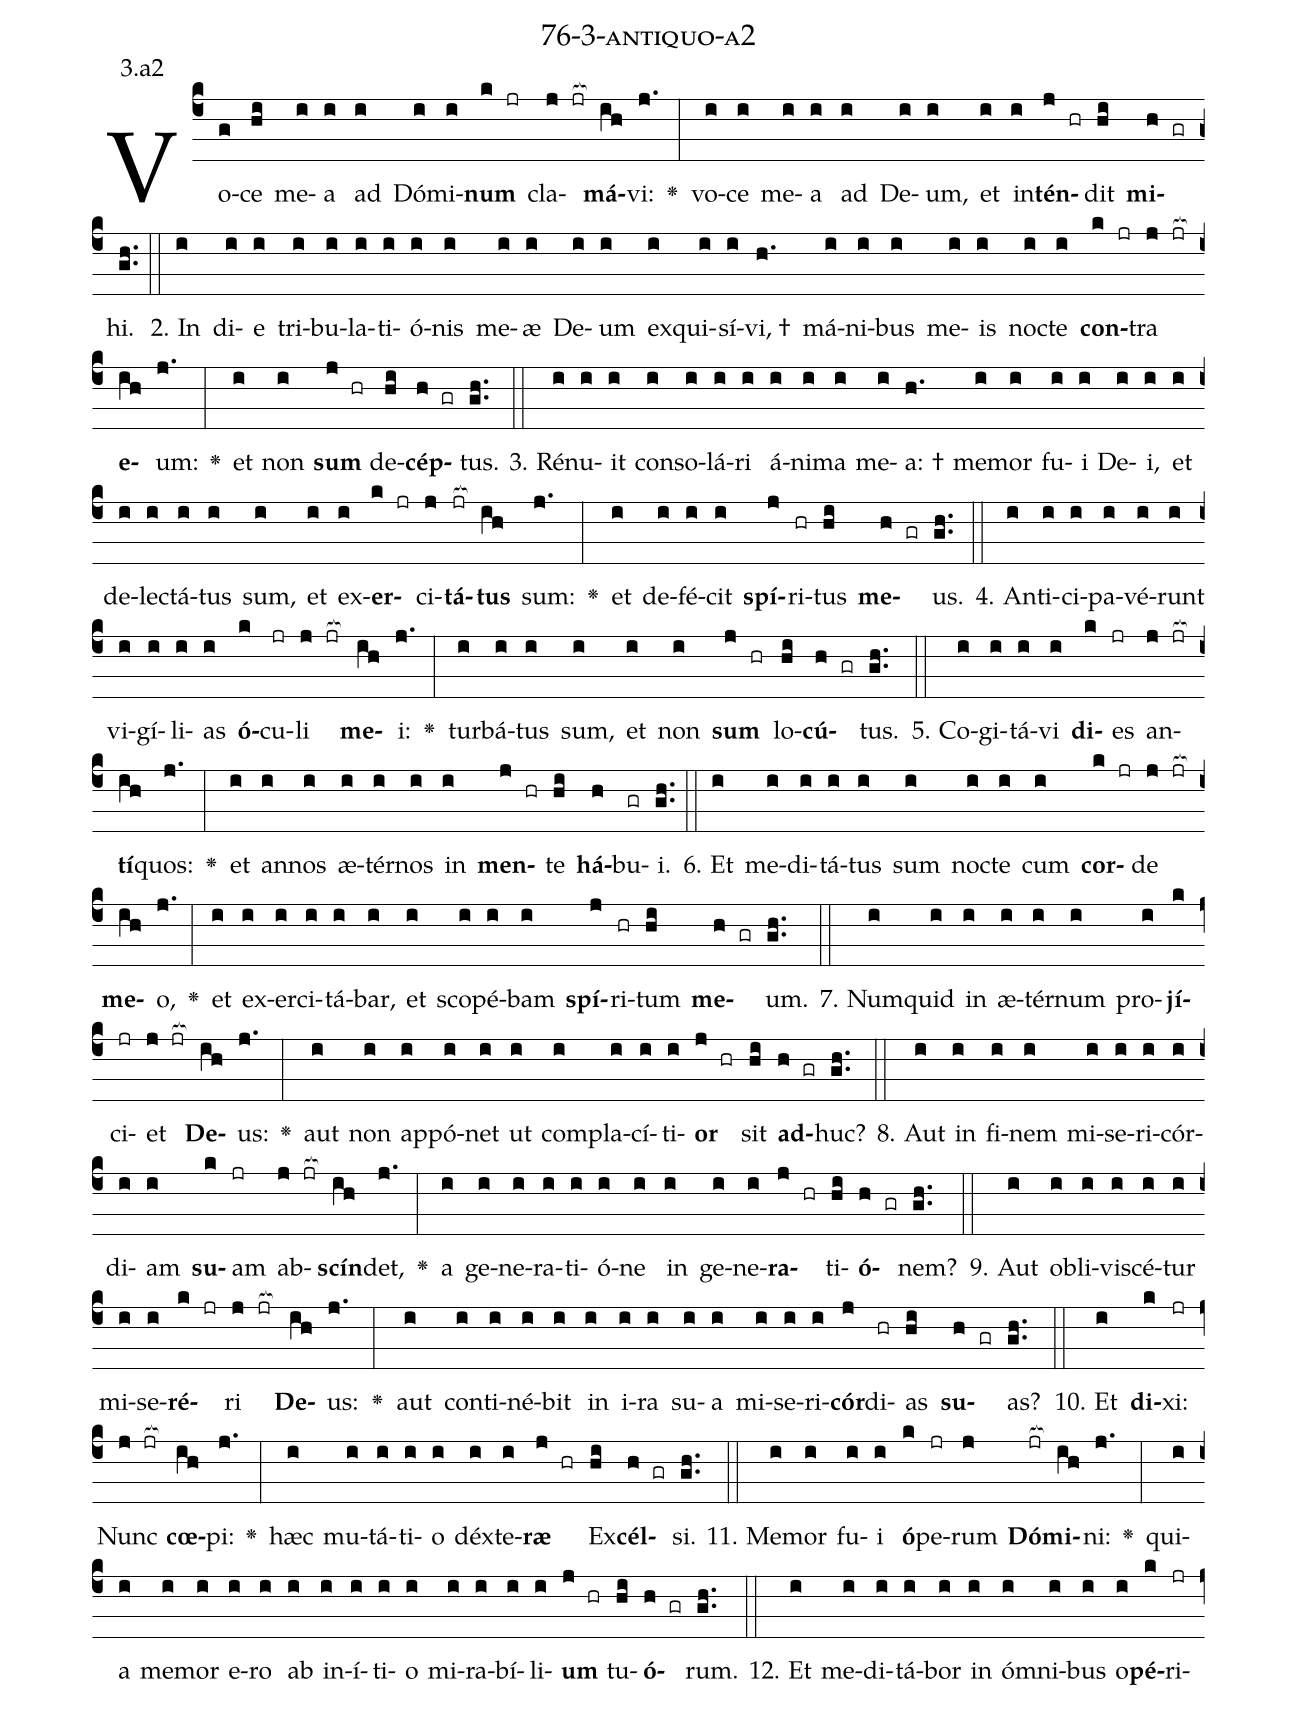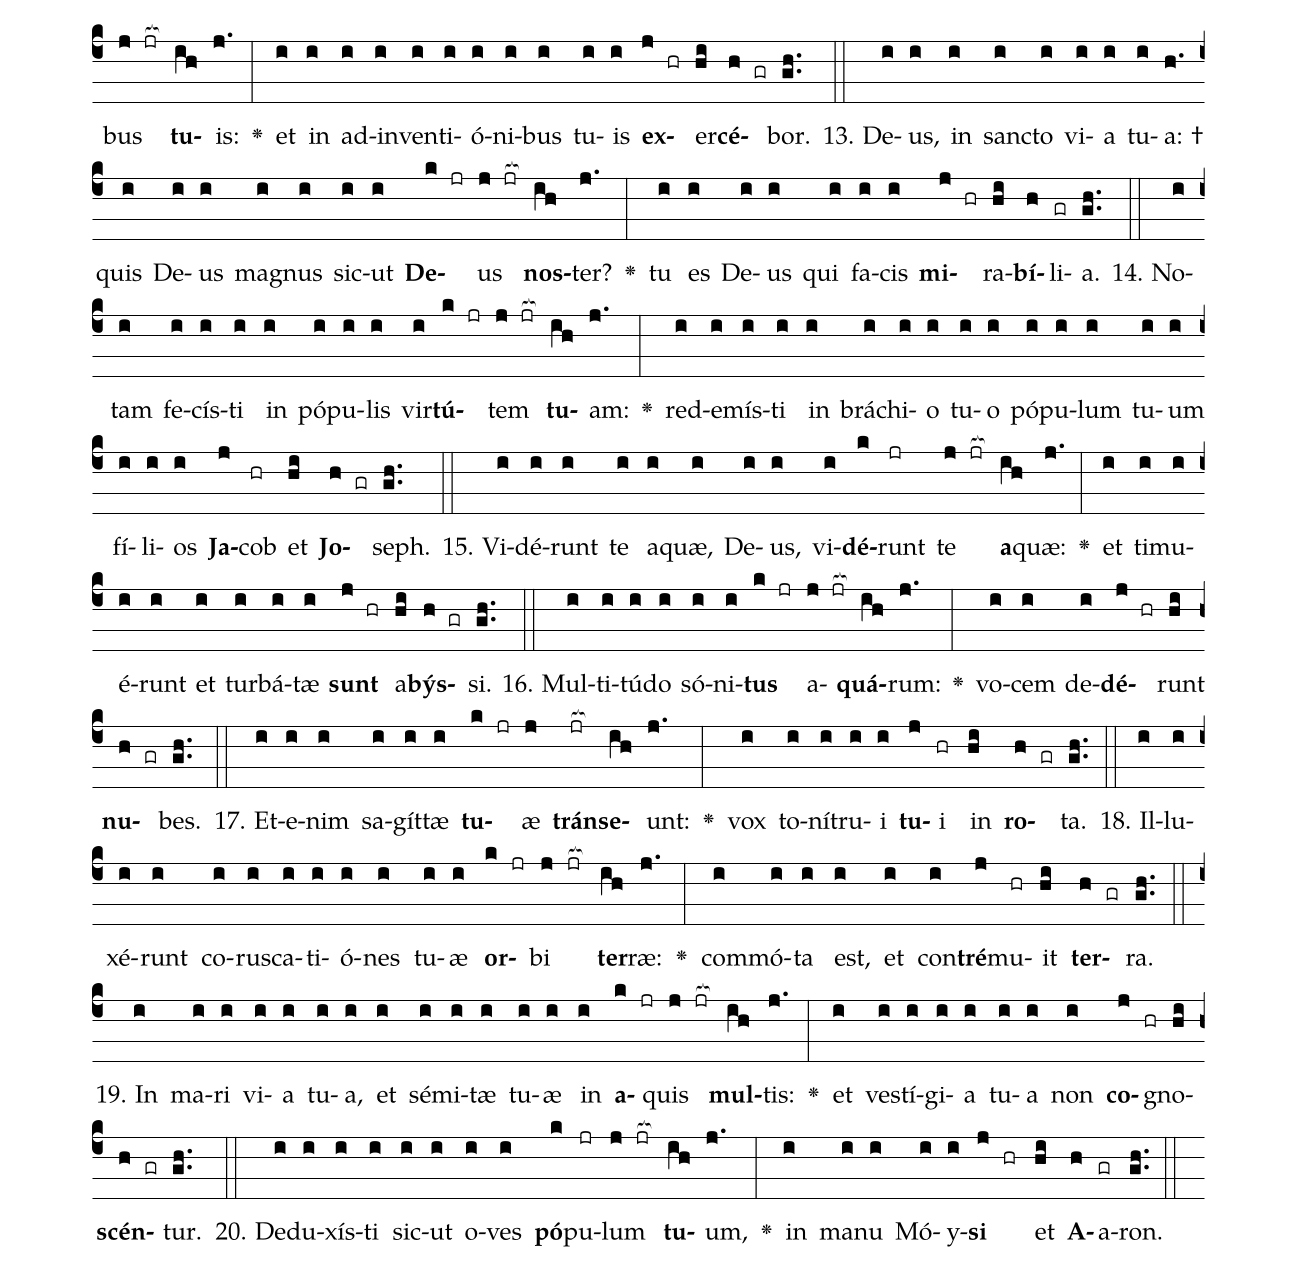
name: 76-3-antiquo-a2;
annotation: 3.a2;
%%
(c4)Vo(g)ce(hi) me(i)a(i) ad(i) Dó(i)mi(i)<b>num</b>(k jr) cla(j jr[ocb:1{])<b>má</b>(ih[ocb:0}])vi:(j.) <v>\greheightstar</v>(:) vo(i)ce(i) me(i)a(i) ad(i) De(i)um,(i) et(i) in(i)<b>tén</b>(j hr)dit(hi) <b>mi</b>(h gr)hi.(gh..) (::)
2. In(i) di(i)e(i) tri(i)bu(i)la(i)ti(i)ó(i)nis(i) me(i)æ(i) De(i)um(i) ex(i)qui(i)sí(i)vi, †(h.) má(i)ni(i)bus(i) me(i)is(i) noc(i)te(i) <b>con</b>(k jr)tra(j jr[ocb:1{]) <b>e</b>(ih[ocb:0}])um:(j.) <v>\greheightstar</v>(:) et(i) non(i) <b>sum</b>(j hr) de(hi)<b>cép</b>(h gr)tus.(gh..) (::)
3. Ré(i)nu(i)it(i) con(i)so(i)lá(i)ri(i) á(i)ni(i)ma(i) me(i)a: †(h.) me(i)mor(i) fu(i)i(i) De(i)i,(i) et(i) de(i)lec(i)tá(i)tus(i) sum,(i) et(i) ex(i)<b>er</b>(k jr)ci(j)<b>tá</b>(jr[ocb:1{])<b>tus</b>(ih[ocb:0}]) sum:(j.) <v>\greheightstar</v>(:) et(i) de(i)fé(i)cit(i) <b>spí</b>(j)ri(hr)tus(hi) <b>me</b>(h gr)us.(gh..) (::)
4. An(i)ti(i)ci(i)pa(i)vé(i)runt(i) vi(i)gí(i)li(i)as(i) <b>ó</b>(k)cu(jr)li(j jr[ocb:1{]) <b>me</b>(ih[ocb:0}])i:(j.) <v>\greheightstar</v>(:) tur(i)bá(i)tus(i) sum,(i) et(i) non(i) <b>sum</b>(j hr) lo(hi)<b>cú</b>(h gr)tus.(gh..) (::)
5. Co(i)gi(i)tá(i)vi(i) <b>di</b>(k)es(jr) an(j jr[ocb:1{])<b>tí</b>(ih[ocb:0}])quos:(j.) <v>\greheightstar</v>(:) et(i) an(i)nos(i) æ(i)tér(i)nos(i) in(i) <b>men</b>(j hr)te(hi) <b>há</b>(h)bu(gr)i.(gh..) (::)
6. Et(i) me(i)di(i)tá(i)tus(i) sum(i) noc(i)te(i) cum(i) <b>cor</b>(k jr)de(j jr[ocb:1{]) <b>me</b>(ih[ocb:0}])o,(j.) <v>\greheightstar</v>(:) et(i) ex(i)er(i)ci(i)tá(i)bar,(i) et(i) sco(i)pé(i)bam(i) <b>spí</b>(j)ri(hr)tum(hi) <b>me</b>(h gr)um.(gh..) (::)
7. Num(i)quid(i) in(i) æ(i)tér(i)num(i) pro(i)<b>jí</b>(k)ci(jr)et(j jr[ocb:1{]) <b>De</b>(ih[ocb:0}])us:(j.) <v>\greheightstar</v>(:) aut(i) non(i) ap(i)pó(i)net(i) ut(i) com(i)pla(i)cí(i)ti(i)<b>or</b>(j hr) sit(hi) <b>ad</b>(h gr)huc?(gh..) (::)
8. Aut(i) in(i) fi(i)nem(i) mi(i)se(i)ri(i)cór(i)di(i)am(i) <b>su</b>(k)am(jr) ab(j jr[ocb:1{])<b>scín</b>(ih[ocb:0}])det,(j.) <v>\greheightstar</v>(:) a(i) ge(i)ne(i)ra(i)ti(i)ó(i)ne(i) in(i) ge(i)ne(i)<b>ra</b>(j hr)ti(hi)<b>ó</b>(h gr)nem?(gh..) (::)
9. Aut(i) ob(i)li(i)vi(i)scé(i)tur(i) mi(i)se(i)<b>ré</b>(k jr)ri(j jr[ocb:1{]) <b>De</b>(ih[ocb:0}])us:(j.) <v>\greheightstar</v>(:) aut(i) con(i)ti(i)né(i)bit(i) in(i) i(i)ra(i) su(i)a(i) mi(i)se(i)ri(i)<b>cór</b>(j)di(hr)as(hi) <b>su</b>(h gr)as?(gh..) (::)
10. Et(i) <b>di</b>(k)xi:(jr) Nunc(j jr[ocb:1{]) <b>cœ</b>(ih[ocb:0}])pi:(j.) <v>\greheightstar</v>(:) hæc(i) mu(i)tá(i)ti(i)o(i) déx(i)te(i)<b>ræ</b>(j hr) Ex(hi)<b>cél</b>(h gr)si.(gh..) (::)
11. Me(i)mor(i) fu(i)i(i) <b>ó</b>(k)pe(jr)rum(j) <b>Dó</b>(jr[ocb:1{])<b>mi</b>(ih[ocb:0}])ni:(j.) <v>\greheightstar</v>(:) qui(i)a(i) me(i)mor(i) e(i)ro(i) ab(i) in(i)í(i)ti(i)o(i) mi(i)ra(i)bí(i)li(i)<b>um</b>(j hr) tu(hi)<b>ó</b>(h gr)rum.(gh..) (::)
12. Et(i) me(i)di(i)tá(i)bor(i) in(i) óm(i)ni(i)bus(i) o(i)<b>pé</b>(k)ri(jr)bus(j jr[ocb:1{]) <b>tu</b>(ih[ocb:0}])is:(j.) <v>\greheightstar</v>(:) et(i) in(i) ad(i)in(i)ven(i)ti(i)ó(i)ni(i)bus(i) tu(i)is(i) <b>ex</b>(j hr)er(hi)<b>cé</b>(h gr)bor.(gh..) (::)
13. De(i)us,(i) in(i) sanc(i)to(i) vi(i)a(i) tu(i)a: †(h.) quis(i) De(i)us(i) ma(i)gnus(i) sic(i)ut(i) <b>De</b>(k jr)us(j jr[ocb:1{]) <b>nos</b>(ih[ocb:0}])ter?(j.) <v>\greheightstar</v>(:) tu(i) es(i) De(i)us(i) qui(i) fa(i)cis(i) <b>mi</b>(j hr)ra(hi)<b>bí</b>(h)li(gr)a.(gh..) (::)
14. No(i)tam(i) fe(i)cís(i)ti(i) in(i) pó(i)pu(i)lis(i) vir(i)<b>tú</b>(k jr)tem(j jr[ocb:1{]) <b>tu</b>(ih[ocb:0}])am:(j.) <v>\greheightstar</v>(:) red(i)e(i)mís(i)ti(i) in(i) brá(i)chi(i)o(i) tu(i)o(i) pó(i)pu(i)lum(i) tu(i)um(i) fí(i)li(i)os(i) <b>Ja</b>(j)cob(hr) et(hi) <b>Jo</b>(h gr)seph.(gh..) (::)
15. Vi(i)dé(i)runt(i) te(i) a(i)quæ,(i) De(i)us,(i) vi(i)<b>dé</b>(k)runt(jr) te(j jr[ocb:1{]) <b>a</b>(ih[ocb:0}])quæ:(j.) <v>\greheightstar</v>(:) et(i) ti(i)mu(i)é(i)runt(i) et(i) tur(i)bá(i)tæ(i) <b>sunt</b>(j hr) a(hi)<b>býs</b>(h gr)si.(gh..) (::)
16. Mul(i)ti(i)tú(i)do(i) só(i)ni(i)<b>tus</b>(k jr) a(j jr[ocb:1{])<b>quá</b>(ih[ocb:0}])rum:(j.) <v>\greheightstar</v>(:) vo(i)cem(i) de(i)<b>dé</b>(j hr)runt(hi) <b>nu</b>(h gr)bes.(gh..) (::)
17. Et(i)e(i)nim(i) sa(i)gít(i)tæ(i) <b>tu</b>(k jr)æ(j) <b>tráns</b>(jr[ocb:1{])<b>e</b>(ih[ocb:0}])unt:(j.) <v>\greheightstar</v>(:) vox(i) to(i)ní(i)tru(i)i(i) <b>tu</b>(j)i(hr) in(hi) <b>ro</b>(h gr)ta.(gh..) (::)
18. Il(i)lu(i)xé(i)runt(i) co(i)rus(i)ca(i)ti(i)ó(i)nes(i) tu(i)æ(i) <b>or</b>(k jr)bi(j jr[ocb:1{]) <b>ter</b>(ih[ocb:0}])ræ:(j.) <v>\greheightstar</v>(:) com(i)mó(i)ta(i) est,(i) et(i) con(i)<b>tré</b>(j)mu(hr)it(hi) <b>ter</b>(h gr)ra.(gh..) (::)
19. In(i) ma(i)ri(i) vi(i)a(i) tu(i)a,(i) et(i) sé(i)mi(i)tæ(i) tu(i)æ(i) in(i) <b>a</b>(k jr)quis(j jr[ocb:1{]) <b>mul</b>(ih[ocb:0}])tis:(j.) <v>\greheightstar</v>(:) et(i) ves(i)tí(i)gi(i)a(i) tu(i)a(i) non(i) <b>co</b>(j hr)gno(hi)<b>scén</b>(h gr)tur.(gh..) (::)
20. De(i)du(i)xís(i)ti(i) sic(i)ut(i) o(i)ves(i) <b>pó</b>(k)pu(jr)lum(j jr[ocb:1{]) <b>tu</b>(ih[ocb:0}])um,(j.) <v>\greheightstar</v>(:) in(i) ma(i)nu(i) Mó(i)y(i)<b>si</b>(j hr) et(hi) <b>A</b>(h)a(gr)ron.(gh..) (::)
